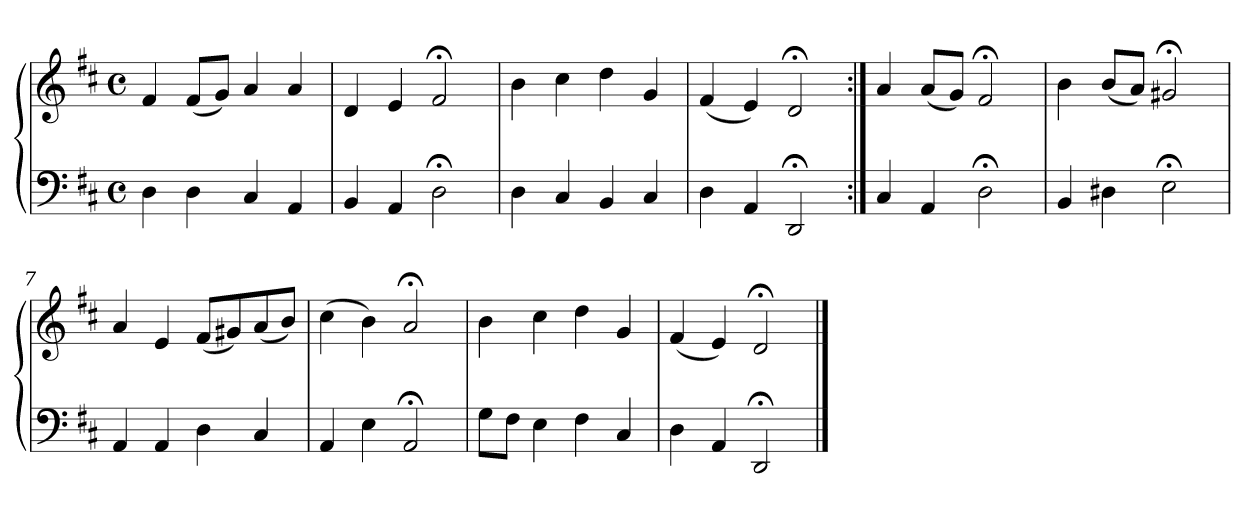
**kern	**kern
*part1	*part1
*staff2	*staff1
*clefF4	*clefG2
*k[f#c#]	*k[f#c#]
*M4/4	*M4/4
*met(c)	*met(c)
=1	=1
4D	4f#
4D	(8f#L
.	8gJ)
4C#	4a
4AA	4a
=2	=2
4BB	4d
4AA	4e
2D;<	2f#;<
=3	=3
4D	4b
4C#	4cc#
4BB	4dd
4C#	4g
=4	=4
4D	(4f#
4AA	4e)
2DD;<	2d;<
=5:|!	=5:|!
4C#	4a
4AA	(8aL
.	8gJ)
2D;<	2f#;<
=6	=6
4BB	4b
4D#X	(8bL
.	8aJ)
2E;<	2g#X;<
=7	=7
4AA	4a
4AA	4e
4D	(8f#L
.	8g#X)
4C#	(8a
.	8bJ)
!!LO:LB:g=z
=8	=8
4AA	(4cc#
4E	4b)
2AA;<	2a;<
=9	=9
8GL	4b
8F#J	.
4E	4cc#
4F#	4dd
4C#	4g
=10	=10
4D	(4f#
4AA	4e)
2DD;<	2d;<
==	==
*-	*-
